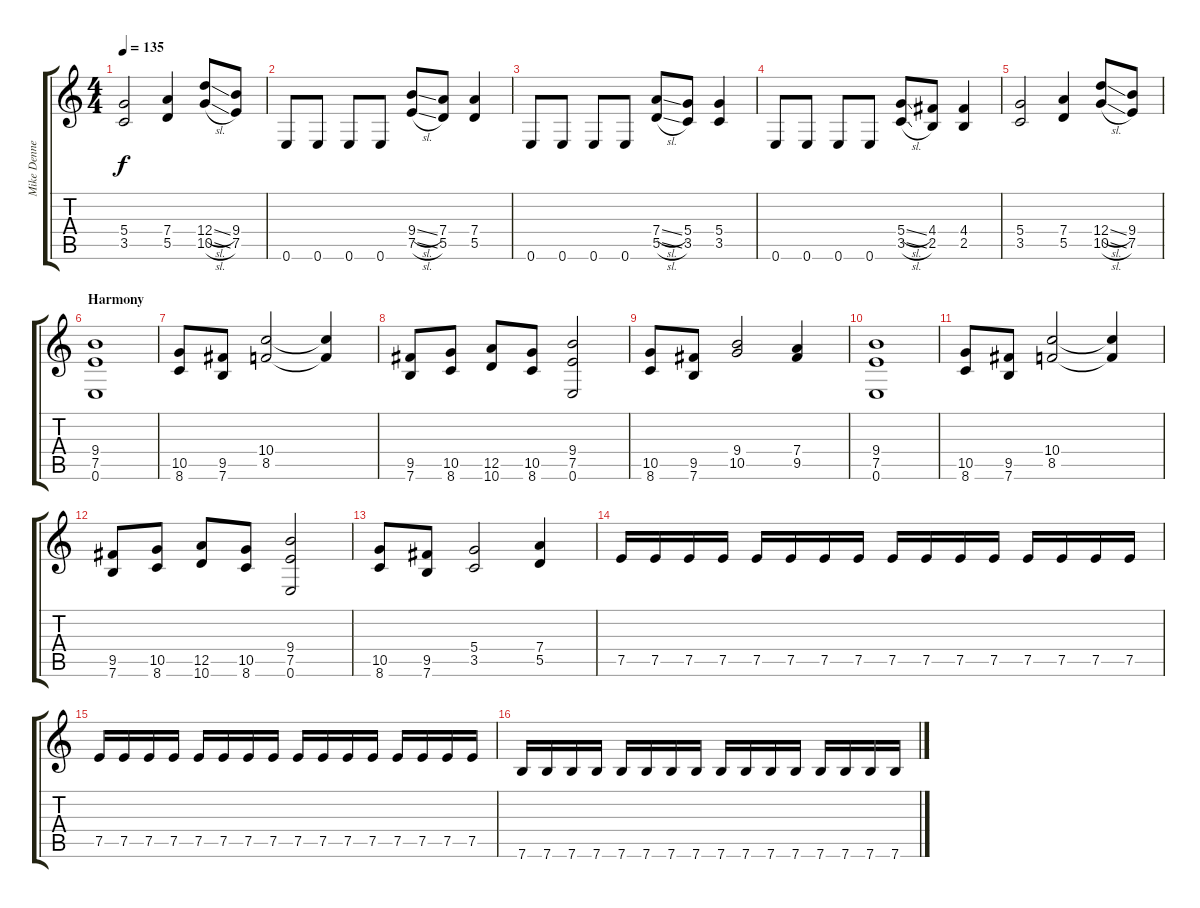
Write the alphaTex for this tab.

\track ("Mike Denner - Guitars" "Mike Denne") {instrument overdrivenguitar}
\staff {score tabs}
\tuning (E4 B3 G3 D3 A2 E2) {hide}
\ts (4 4)
\tempo 135
\clef g2
\ks c
(5.4 3.5).2{dy f} (7.4 5.5).4 (12.4{sl} 10.5{sl}).8 (9.4 7.5).8 |
0.6.8 0.6.8 0.6.8 0.6.8 (9.4{sl} 7.5{sl}).8 (7.4 5.5).8 (7.4 5.5).4 |
0.6.8 0.6.8 0.6.8 0.6.8 (7.4{sl} 5.5{sl}).8 (5.4 3.5).8 (5.4 3.5).4 |
0.6.8 0.6.8 0.6.8 0.6.8 (5.4{sl} 3.5{sl}).8 (4.4 2.5).8 (4.4 2.5).4 |
(5.4 3.5).2 (7.4 5.5).4 (12.4{sl} 10.5{sl}).8 (9.4 7.5).8 |
\section ("" "Harmony")
(9.4 7.5 0.6).1 |
(10.5 8.6).8 (9.5 7.6).8 (10.4 8.5).2 (10.4{t} 8.5{t}).4 |
(9.5 7.6).8 (10.5 8.6).8 (12.5 10.6).8 (10.5 8.6).8 (9.4 7.5 0.6).2 |
(10.5 8.6).8 (9.5 7.6).8 (9.4 10.5).2 (7.4 9.5).4 |
(9.4 7.5 0.6).1 |
(10.5 8.6).8 (9.5 7.6).8 (10.4 8.5).2 (10.4{t} 8.5{t}).4 |
(9.5 7.6).8 (10.5 8.6).8 (12.5 10.6).8 (10.5 8.6).8 (9.4 7.5 0.6).2 |
(10.5 8.6).8 (9.5 7.6).8 (5.4 3.5).2 (7.4 5.5).4 |
7.5.16 7.5.16 7.5.16 7.5.16 7.5.16 7.5.16 7.5.16 7.5.16 7.5.16 7.5.16 7.5.16 7.5.16 7.5.16 7.5.16 7.5.16 7.5.16 |
7.5.16 7.5.16 7.5.16 7.5.16 7.5.16 7.5.16 7.5.16 7.5.16 7.5.16 7.5.16 7.5.16 7.5.16 7.5.16 7.5.16 7.5.16 7.5.16 |
\section ("" "")
7.6.16 7.6.16 7.6.16 7.6.16 7.6.16 7.6.16 7.6.16 7.6.16 7.6.16 7.6.16 7.6.16 7.6.16 7.6.16 7.6.16 7.6.16 7.6.16
